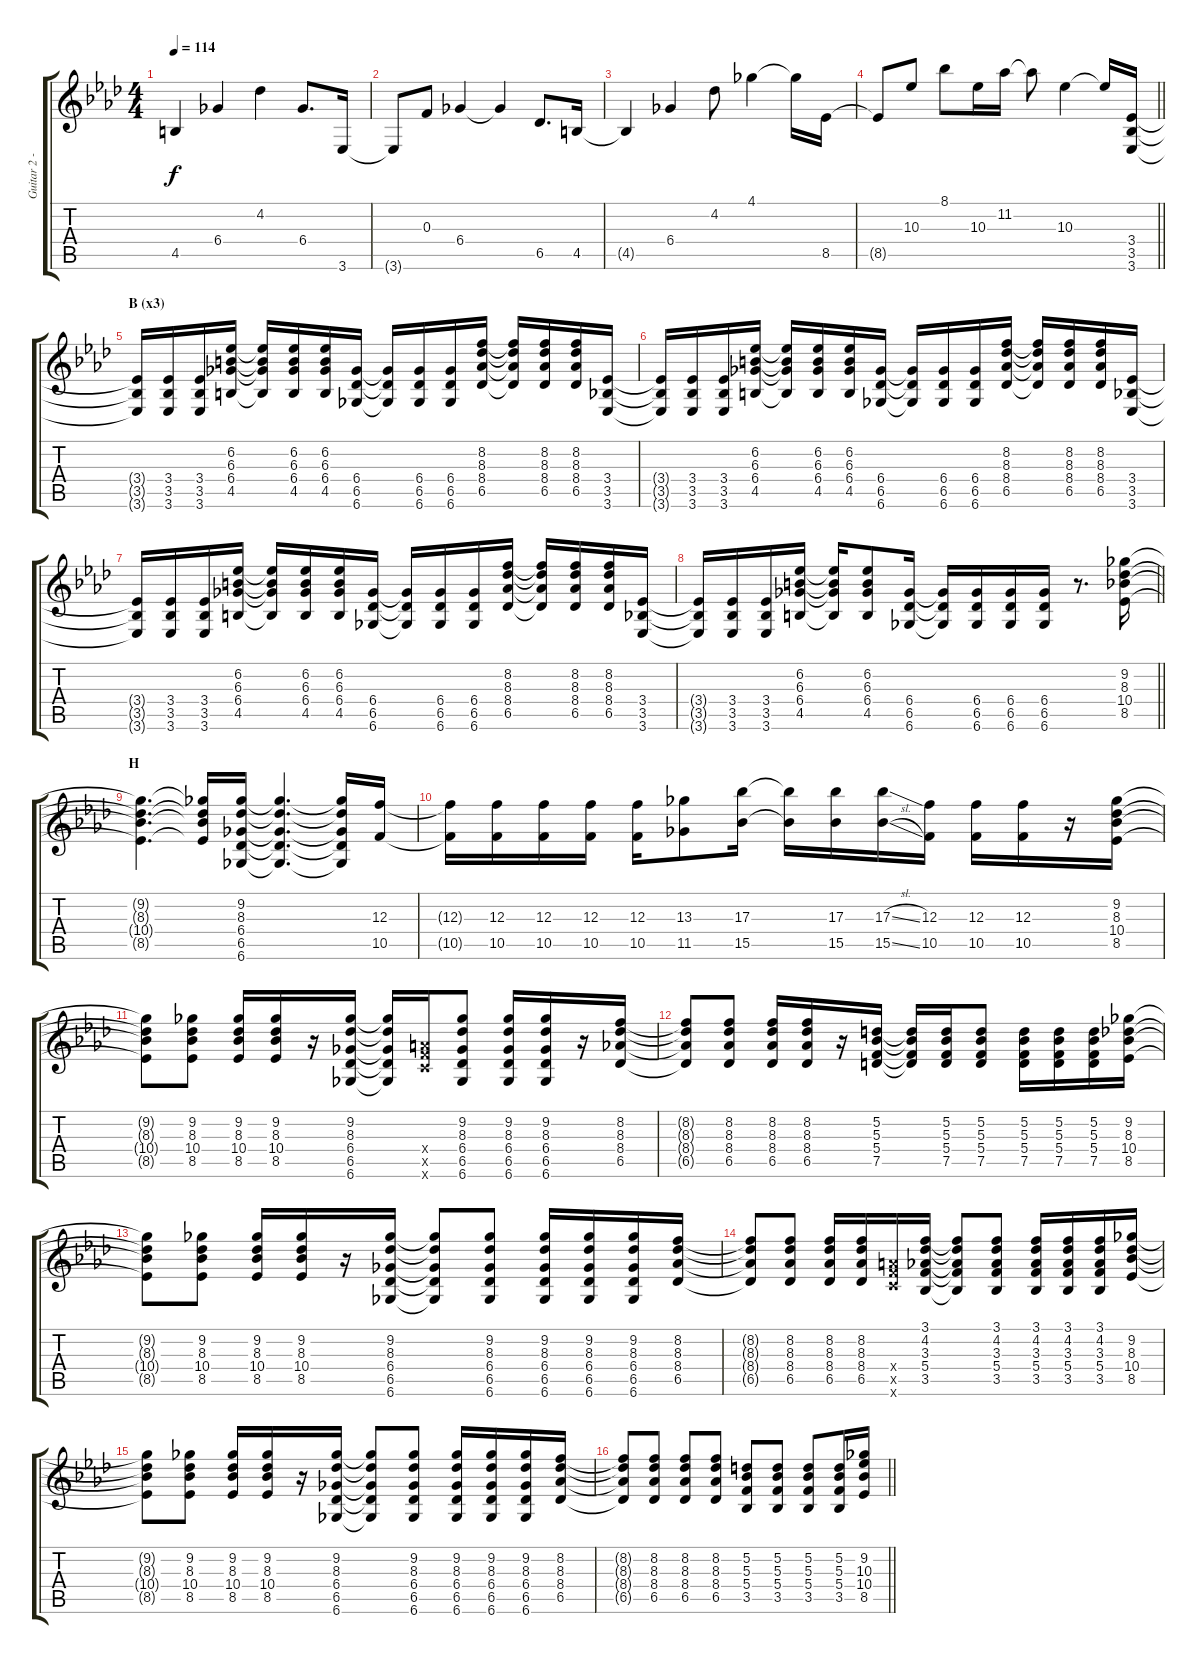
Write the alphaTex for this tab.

\track ("Guitar 2 - Uruha" "Guitar 2 -") {instrument distortionguitar}
\staff {score tabs}
\tuning (D4 A3 F3 C3 G2 C2) {hide}
\ts (4 4)
\tempo 114
\clef g2
\ks ab
4.5{t}.4{dy f} 6.4.4 4.2.4 6.4.8{d} 3.6.16 |
3.6{t}.8 0.3.8 6.4.4 6.4{t}.4 6.5.8{d} 4.5.16 |
4.5{t}.4 6.4.4 4.2.8 4.1.4 4.1{t}.16 8.5.16 |
\barLineRight lightlight
8.5{t}.8 10.3.8 8.1.8 10.3.16 11.2.16 11.2{t}.8 10.3.4 10.3{t}.16 (3.4 3.5 3.6).16{instrument distortionguitar} |
\section ("" "B (x3)")
(3.4{t} 3.5{t} 3.6{t}).16 (3.4 3.5 3.6).16 (3.4 3.5 3.6).16 (6.2 6.3 6.4 4.5).16 (6.2{t} 6.3{t} 6.4{t} 4.5{t}).16 (6.2 6.3 6.4 4.5).16 (6.2 6.3 6.4 4.5).16 (6.4 6.5 6.6).16 (6.4{t} 6.5{t} 6.6{t}).16 (6.4 6.5 6.6).16 (6.4 6.5 6.6).16 (8.2 8.3 8.4 6.5).16 (8.2{t} 8.3{t} 8.4{t} 6.5{t}).16 (8.2 8.3 8.4 6.5).16 (8.2 8.3 8.4 6.5).16 (3.4 3.5 3.6).16 |
(3.4{t} 3.5{t} 3.6{t}).16 (3.4 3.5 3.6).16 (3.4 3.5 3.6).16 (6.2 6.3 6.4 4.5).16 (6.2{t} 6.3{t} 6.4{t} 4.5{t}).16 (6.2 6.3 6.4 4.5).16 (6.2 6.3 6.4 4.5).16 (6.4 6.5 6.6).16 (6.4{t} 6.5{t} 6.6{t}).16 (6.4 6.5 6.6).16 (6.4 6.5 6.6).16 (8.2 8.3 8.4 6.5).16 (8.2{t} 8.3{t} 8.4{t} 6.5{t}).16 (8.2 8.3 8.4 6.5).16 (8.2 8.3 8.4 6.5).16 (3.4 3.5 3.6).16 |
(3.4{t} 3.5{t} 3.6{t}).16 (3.4 3.5 3.6).16 (3.4 3.5 3.6).16 (6.2 6.3 6.4 4.5).16 (6.2{t} 6.3{t} 6.4{t} 4.5{t}).16 (6.2 6.3 6.4 4.5).16 (6.2 6.3 6.4 4.5).16 (6.4 6.5 6.6).16 (6.4{t} 6.5{t} 6.6{t}).16 (6.4 6.5 6.6).16 (6.4 6.5 6.6).16 (8.2 8.3 8.4 6.5).16 (8.2{t} 8.3{t} 8.4{t} 6.5{t}).16 (8.2 8.3 8.4 6.5).16 (8.2 8.3 8.4 6.5).16 (3.4 3.5 3.6).16 |
\barLineRight lightlight
(3.4{t} 3.5{t} 3.6{t}).16 (3.4 3.5 3.6).16 (3.4 3.5 3.6).16 (6.2 6.3 6.4 4.5).16 (6.2{t} 6.3{t} 6.4{t} 4.5{t}).16 (6.2 6.3 6.4 4.5).8 (6.4 6.5 6.6).16 (6.4{t} 6.5{t} 6.6{t}).16 (6.4 6.5 6.6).16 (6.4 6.5 6.6).16 (6.4 6.5 6.6).16 r.8{d} (9.2 8.3 10.4 8.5).16 |
\section ("" "H")
(9.2{t} 8.3{t} 10.4{t} 8.5{t}).4{d} (9.2{t} 8.3{t} 10.4{t} 8.5{t}).16 (9.2 8.3 6.4 6.5 6.6).16 (9.2{t} 8.3{t} 6.4{t} 6.5{t} 6.6{t}).4{d} (9.2{t} 8.3{t} 6.4{t} 6.5{t} 6.6{t}).16 (12.3 10.5).16 |
(12.3{t} 10.5{t}).16 (12.3 10.5).16 (12.3 10.5).16 (12.3 10.5).16 (12.3 10.5).16 (13.3 11.5).8 (17.3 15.5).16 (17.3{t} 15.5{t}).16 (17.3 15.5).16 (17.3{sl} 15.5{sl}).16 (12.3 10.5).16 (12.3 10.5).16 (12.3 10.5).16 r.16 (9.2 8.3 10.4 8.5).16 |
(9.2{t} 8.3{t} 10.4{t} 8.5{t}).8 (9.2 8.3 10.4 8.5).8 (9.2 8.3 10.4 8.5).16 (9.2 8.3 10.4 8.5).16 r.16 (9.2 8.3 6.4 6.5 6.6).16 (9.2{t} 8.3{t} 6.4{t} 6.5{t} 6.6{t}).16 (9.4{x} 10.5{x} 12.6{x}).16 (9.2 8.3 6.4 6.5 6.6).8 (9.2 8.3 6.4 6.5 6.6).16 (9.2 8.3 6.4 6.5 6.6).16 r.16 (8.2 8.3 8.4 6.5).16 |
(8.2{t} 8.3{t} 8.4{t} 6.5{t}).8 (8.2 8.3 8.4 6.5).8 (8.2 8.3 8.4 6.5).16 (8.2 8.3 8.4 6.5).16 r.16 (5.2 5.3 5.4 7.5).16 (5.2{t} 5.3{t} 5.4{t} 7.5{t}).16 (5.2 5.3 5.4 7.5).16 (5.2 5.3 5.4 7.5).8 (5.2 5.3 5.4 7.5).16 (5.2 5.3 5.4 7.5).16 (5.2 5.3 5.4 7.5).16 (9.2 8.3 10.4 8.5).16 |
(9.2{t} 8.3{t} 10.4{t} 8.5{t}).8 (9.2 8.3 10.4 8.5).8 (9.2 8.3 10.4 8.5).16 (9.2 8.3 10.4 8.5).16 r.16 (9.2 8.3 6.4 6.5 6.6).16 (9.2{t} 8.3{t} 6.4{t} 6.5{t} 6.6{t}).8 (9.2 8.3 6.4 6.5 6.6).8 (9.2 8.3 6.4 6.5 6.6).16 (9.2 8.3 6.4 6.5 6.6).16 (9.2 8.3 6.4 6.5 6.6).16 (8.2 8.3 8.4 6.5).16 |
(8.2{t} 8.3{t} 8.4{t} 6.5{t}).8 (8.2 8.3 8.4 6.5).8 (8.2 8.3 8.4 6.5).16 (8.2 8.3 8.4 6.5).16 (9.4{x} 10.5{x} 12.6{x}).16 (3.1 4.2 3.3 5.4 3.5).16 (3.1{t} 4.2{t} 3.3{t} 5.4{t} 3.5{t}).8 (3.1 4.2 3.3 5.4 3.5).8 (3.1 4.2 3.3 5.4 3.5).16 (3.1 4.2 3.3 5.4 3.5).16 (3.1 4.2 3.3 5.4 3.5).16 (9.2 8.3 10.4 8.5).16 |
(9.2{t} 8.3{t} 10.4{t} 8.5{t}).8 (9.2 8.3 10.4 8.5).8 (9.2 8.3 10.4 8.5).16 (9.2 8.3 10.4 8.5).16 r.16 (9.2 8.3 6.4 6.5 6.6).16 (9.2{t} 8.3{t} 6.4{t} 6.5{t} 6.6{t}).8 (9.2 8.3 6.4 6.5 6.6).8 (9.2 8.3 6.4 6.5 6.6).16 (9.2 8.3 6.4 6.5 6.6).16 (9.2 8.3 6.4 6.5 6.6).16 (8.2 8.3 8.4 6.5).16 |
\barLineRight lightlight
(8.2{t} 8.3{t} 8.4{t} 6.5{t}).8 (8.2 8.3 8.4 6.5).8 (8.2 8.3 8.4 6.5).8 (8.2 8.3 8.4 6.5).8 (5.2 5.3 5.4 3.5).8 (5.2 5.3 5.4 3.5).8 (5.2 5.3 5.4 3.5).8 (5.2 5.3 5.4 3.5).16 (9.2 10.3 10.4 8.5).16
